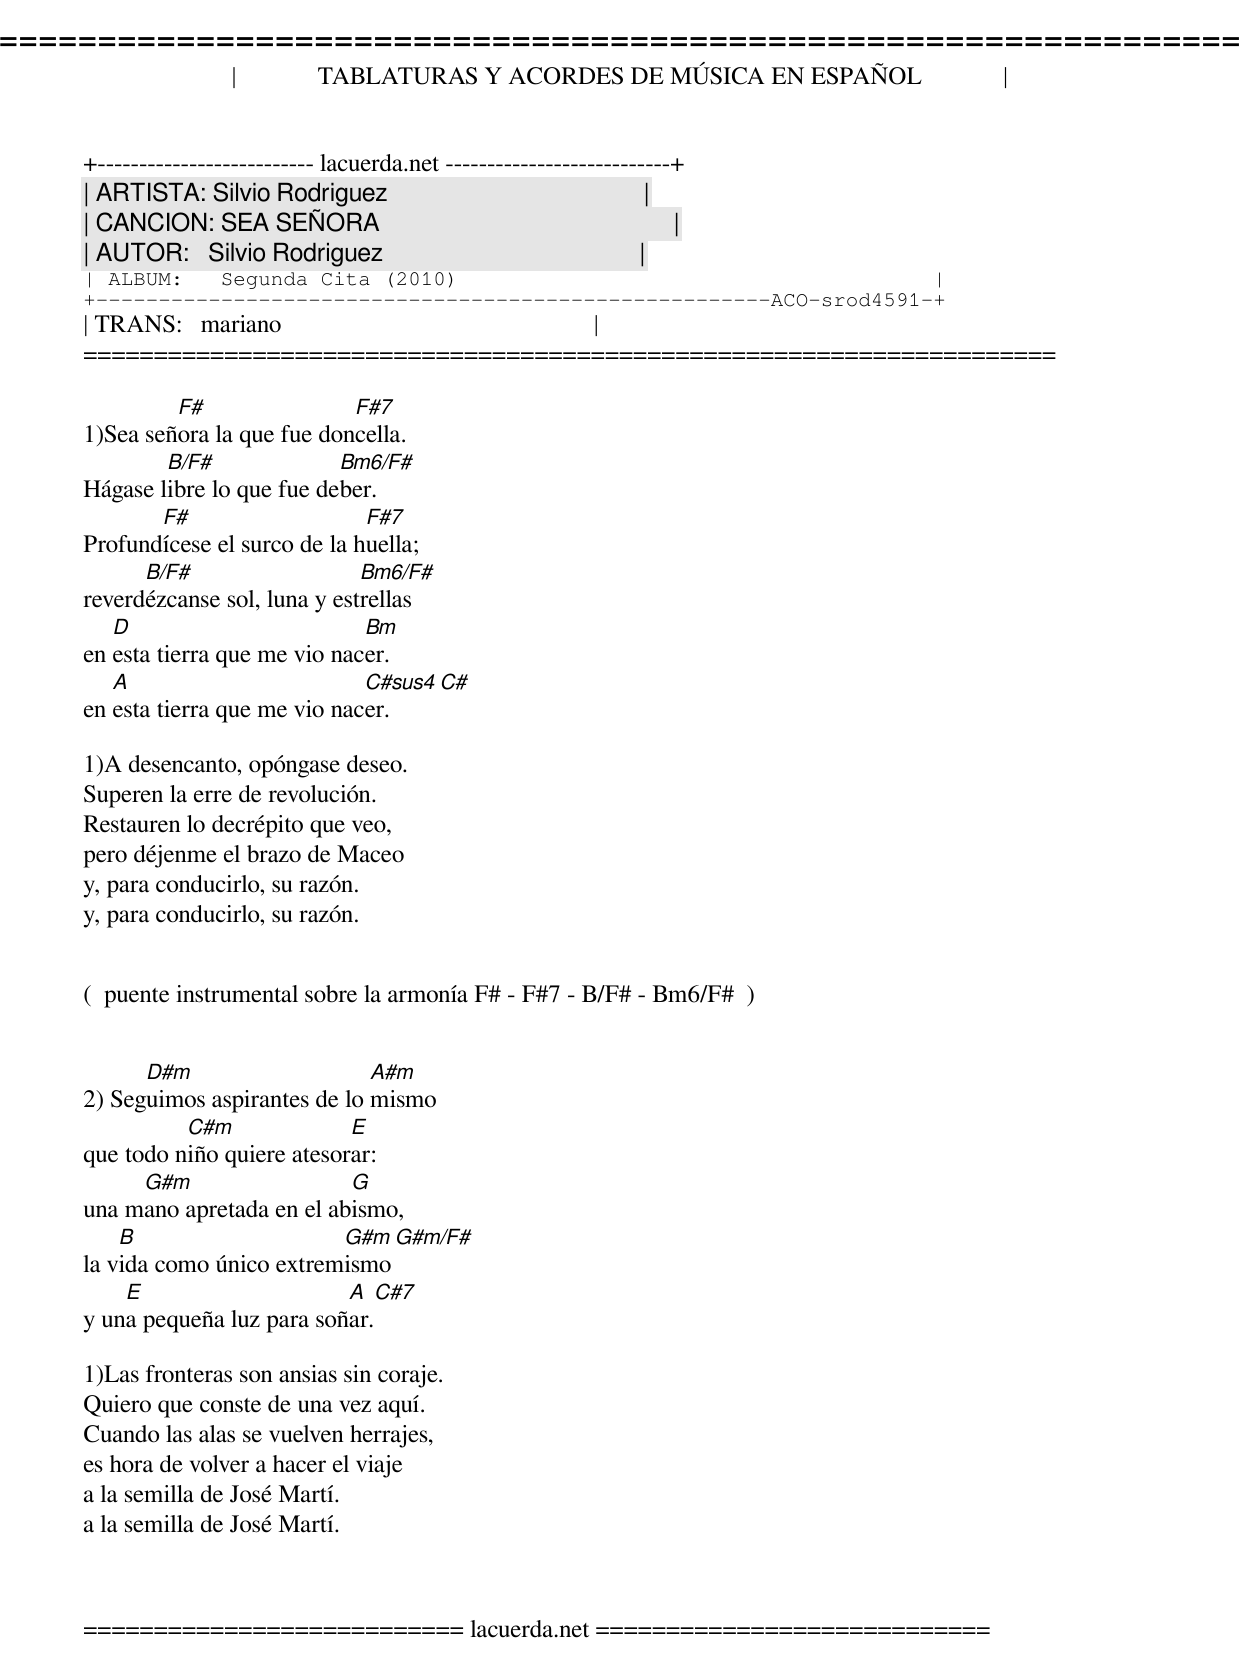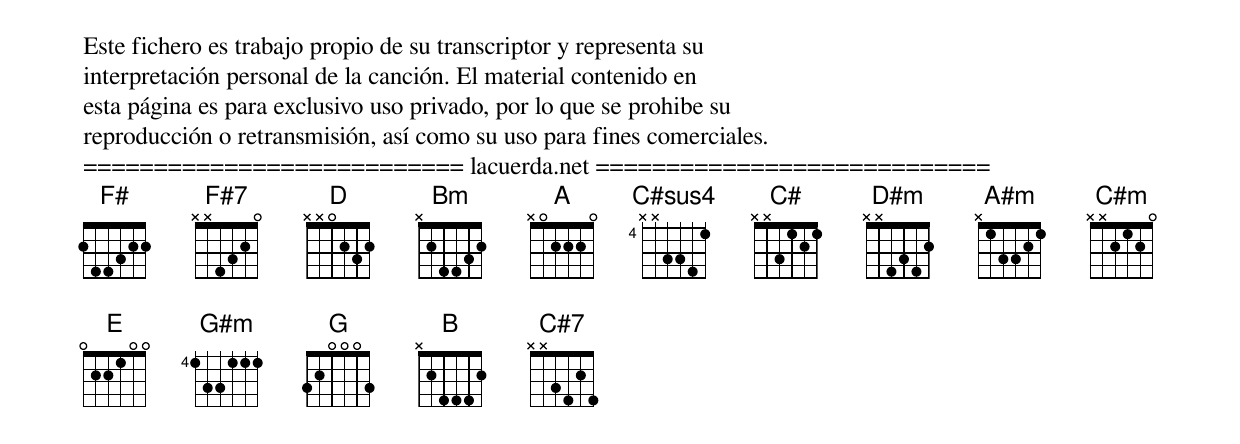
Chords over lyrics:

=====================================================================
|             TABLATURAS Y ACORDES DE MÚSICA EN ESPAÑOL             |
+-------------------------- lacuerda.net ---------------------------+
| ARTISTA: Silvio Rodriguez                                         |
| CANCION: SEA SEÑORA                                               |
| AUTOR:   Silvio Rodriguez                                         |
| ALBUM:   Segunda Cita (2010)                                      |
+------------------------------------------------------ACO-srod4591-+
| TRANS:   mariano                                                  |
=====================================================================

         F#                F#7
1)Sea señora la que fue doncella.
        B/F#              Bm6/F#
Hágase libre lo que fue deber.
       F#                    F#7
Profundícese el surco de la huella;
      B/F#                   Bm6/F#
reverdézcanse sol, luna y estrellas
   D                         Bm
en esta tierra que me vio nacer.
   A                         C#sus4 C#
en esta tierra que me vio nacer.

1)A desencanto, opóngase deseo.
Superen la erre de revolución.
Restauren lo decrépito que veo,
pero déjenme el brazo de Maceo
y, para conducirlo, su razón.
y, para conducirlo, su razón.


(  puente instrumental sobre la armonía F# - F#7 - B/F# - Bm6/F#  )


      D#m                    A#m
2) Seguimos aspirantes de lo mismo
          C#m              E
que todo niño quiere atesorar:
     G#m                  G
una mano apretada en el abismo,
    B                    G#m  G#m/F#
la vida como único extremismo
    E                     A  C#7
y una pequeña luz para soñar.

1)Las fronteras son ansias sin coraje.
Quiero que conste de una vez aquí.
Cuando las alas se vuelven herrajes,
es hora de volver a hacer el viaje
a la semilla de José Martí.
a la semilla de José Martí.

B/F# 22444x
Bm6/F# 2x4430


=========================== lacuerda.net ============================
Este fichero es trabajo propio de su transcriptor y representa su
interpretación personal de la canción. El material contenido en
esta página es para exclusivo uso privado, por lo que se prohibe su
reproducción o retransmisión, así como su uso para fines comerciales.
=========================== lacuerda.net ============================
